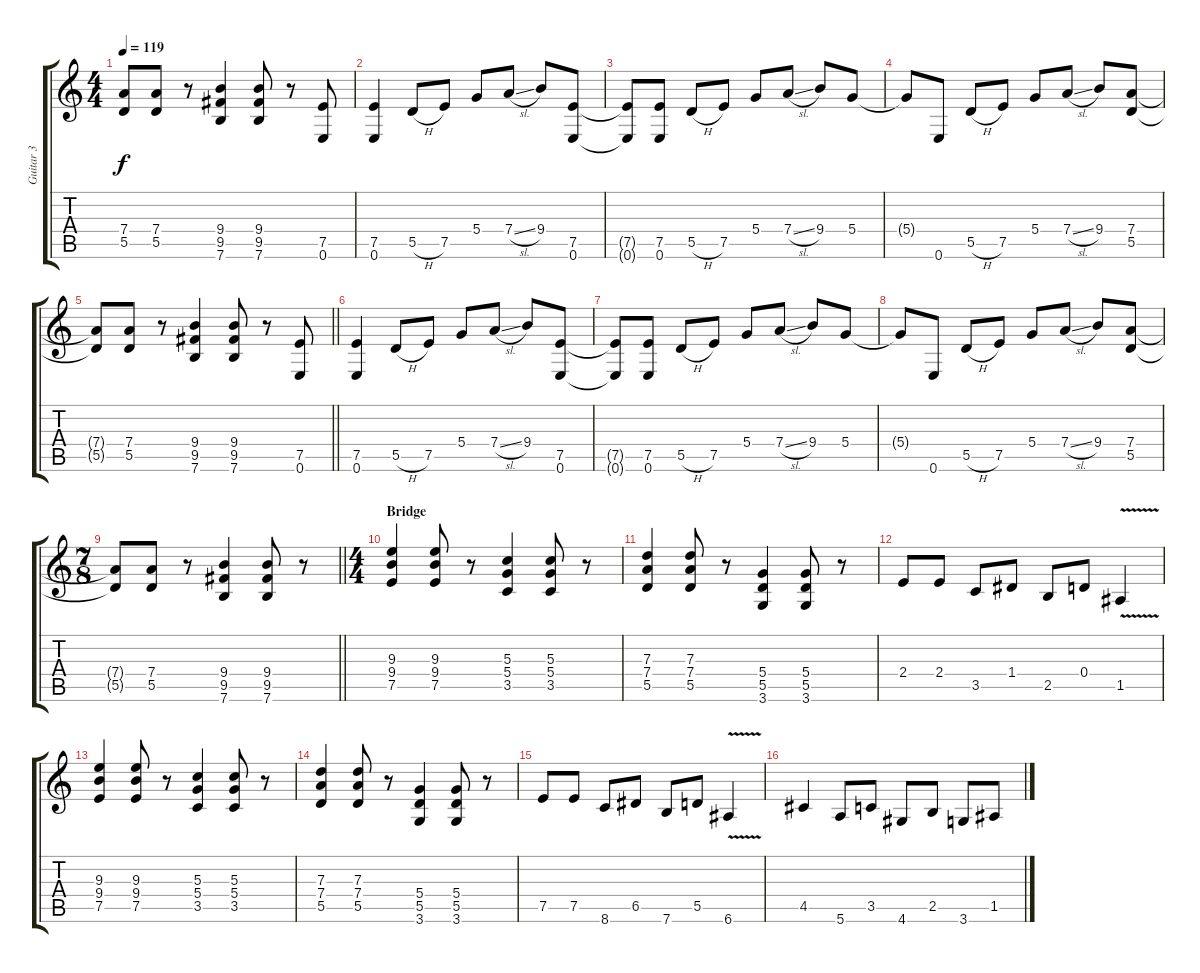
\track ("Guitar 3" "Guitar 3") {instrument distortionguitar}
\staff {score tabs}
\tuning (E4 B3 G3 D3 A2 E2) {hide}
\ts (4 4)
\tempo 119
\clef g2
\ks c
(7.4{t} 5.5{t}).8{dy f} (7.4 5.5).8 r.8 (9.4 9.5 7.6).4 (9.4 9.5 7.6).8 r.8 (7.5 0.6).8 |
(7.5 0.6).4 5.5{h}.8 7.5.8 5.4.8 7.4{sl}.8 9.4.8 (7.5 0.6).8 |
(7.5{t} 0.6{t}).8 (7.5 0.6).8 5.5{h}.8 7.5.8 5.4.8 7.4{sl}.8 9.4.8 5.4.8 |
5.4{t}.8 0.6.8 5.5{h}.8 7.5.8 5.4.8 7.4{sl}.8 9.4.8 (7.4 5.5).8 |
\barLineRight lightlight
(7.4{t} 5.5{t}).8 (7.4 5.5).8 r.8 (9.4 9.5 7.6).4 (9.4 9.5 7.6).8 r.8 (7.5 0.6).8 |
(7.5 0.6).4 5.5{h}.8 7.5.8 5.4.8 7.4{sl}.8 9.4.8 (7.5 0.6).8 |
(7.5{t} 0.6{t}).8 (7.5 0.6).8 5.5{h}.8 7.5.8 5.4.8 7.4{sl}.8 9.4.8 5.4.8 |
5.4{t}.8 0.6.8 5.5{h}.8 7.5.8 5.4.8 7.4{sl}.8 9.4.8 (7.4 5.5).8 |
\ts (7 8)
\barLineRight lightlight
(7.4{t} 5.5{t}).8 (7.4 5.5).8 r.8 (9.4 9.5 7.6).4 (9.4 9.5 7.6).8 r.8 |
\ts (4 4)
\section ("" "Bridge")
(9.3 9.4 7.5).4 (9.3 9.4 7.5).8 r.8 (5.3 5.4 3.5).4 (5.3 5.4 3.5).8 r.8 |
(7.3 7.4 5.5).4 (7.3 7.4 5.5).8 r.8 (5.4 5.5 3.6).4 (5.4 5.5 3.6).8 r.8 |
2.4.8 2.4.8 3.5.8 1.4.8 2.5.8 0.4.8 1.5{v}.4 |
(9.3 9.4 7.5).4 (9.3 9.4 7.5).8 r.8 (5.3 5.4 3.5).4 (5.3 5.4 3.5).8 r.8 |
(7.3 7.4 5.5).4 (7.3 7.4 5.5).8 r.8 (5.4 5.5 3.6).4 (5.4 5.5 3.6).8 r.8 |
7.5.8 7.5.8 8.6.8 6.5.8 7.6.8 5.5.8 6.6{v}.4 |
4.5.4 5.6.8 3.5.8 4.6.8 2.5.8 3.6.8 1.5.8
